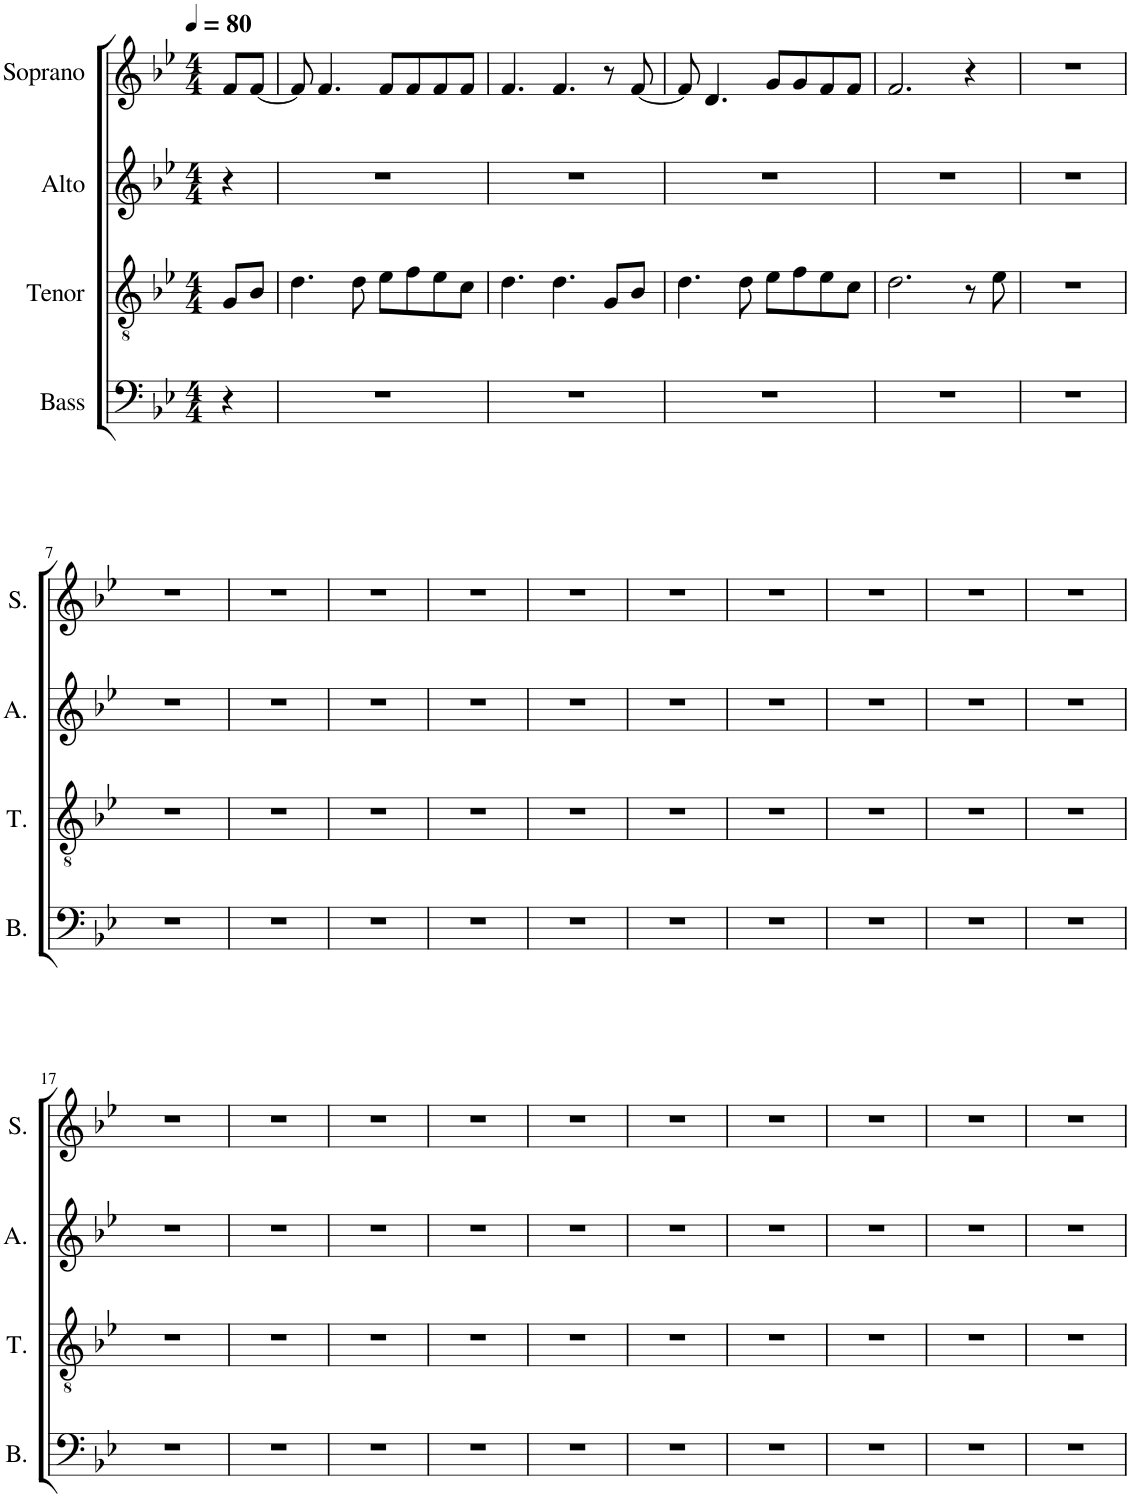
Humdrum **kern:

**kern	**kern	**kern	**kern
*part4	*part3	*part2	*part1
*staff4	*staff3	*staff2	*staff1
*I"Bass	*I"Tenor	*I"Alto	*I"Soprano
*I'B.	*I'T.	*I'A.	*I'S.
*clefF4	*clefGv2	*clefG2	*clefG2
*k[b-e-]	*k[b-e-]	*k[b-e-]	*k[b-e-]
*M4/4	*M4/4	*M4/4	*M4/4
*MM80	*MM80	*MM80	*MM80
=1	=1	=1	=1
4r	8G/L	4r	8f/L
.	8B-/J	.	[8f/J
=2	=2	=2	=2
1r	4.d\	1r	8f/]
.	.	.	4.f/
.	8d\	.	.
.	8e-\L	.	8f/L
.	8f\	.	8f/
.	8e-\	.	8f/
.	8c\J	.	8f/J
=3	=3	=3	=3
1r	4.d\	1r	4.f/
.	4.d\	.	4.f/
.	8G/L	.	8r
.	8B-/J	.	[8f/
=4	=4	=4	=4
1r	4.d\	1r	8f/]
.	.	.	4.d/
.	8d\	.	.
.	8e-\L	.	8g/L
.	8f\	.	8g/
.	8e-\	.	8f/
.	8c\J	.	8f/J
=5	=5	=5	=5
1r	2.d\	1r	2.f/
.	8r	.	4r
.	8e-\	.	.
=6	=6	=6	=6
1r	1r	1r	1r
!!LO:LB:g=z
=7	=7	=7	=7
1r	1r	1r	1r
=8	=8	=8	=8
1r	1r	1r	1r
=9	=9	=9	=9
1r	1r	1r	1r
=10	=10	=10	=10
1r	1r	1r	1r
=11	=11	=11	=11
1r	1r	1r	1r
=12	=12	=12	=12
1r	1r	1r	1r
=13	=13	=13	=13
1r	1r	1r	1r
=14	=14	=14	=14
1r	1r	1r	1r
=15	=15	=15	=15
1r	1r	1r	1r
=16	=16	=16	=16
1r	1r	1r	1r
!!LO:LB:g=z
=17	=17	=17	=17
1r	1r	1r	1r
=18	=18	=18	=18
1r	1r	1r	1r
=19	=19	=19	=19
1r	1r	1r	1r
=20	=20	=20	=20
1r	1r	1r	1r
=21	=21	=21	=21
1r	1r	1r	1r
=22	=22	=22	=22
1r	1r	1r	1r
=23	=23	=23	=23
1r	1r	1r	1r
=24	=24	=24	=24
1r	1r	1r	1r
=25	=25	=25	=25
1r	1r	1r	1r
=26	=26	=26	=26
1r	1r	1r	1r
=	=	=	=
*-	*-	*-	*-
